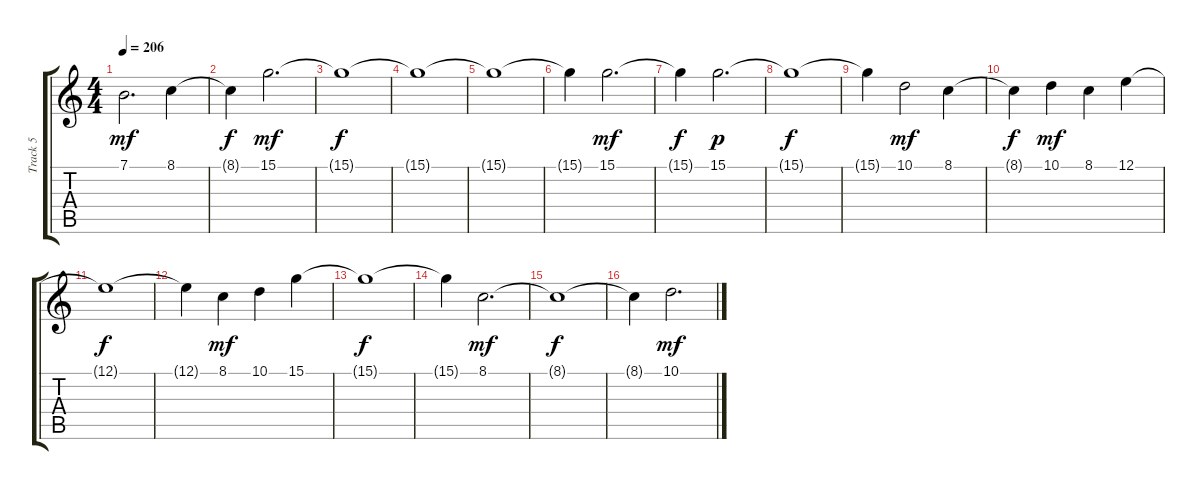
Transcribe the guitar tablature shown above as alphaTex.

\track ("Track 5" "Track 5") {instrument piccolo}
\staff {score tabs}
\tuning (E4 B3 G3 D3 A2 E2) {hide}
\ts (4 4)
\tempo 206
\clef g2
\ks c
7.1.2{d dy mf} 8.1.4 |
8.1{t}.4{dy f} 15.1.2{d dy mf} |
15.1{t}.1{dy f} |
15.1{t}.1 |
15.1{t}.1 |
15.1{t}.4 15.1.2{d dy mf} |
15.1{t}.4{dy f} 15.1.2{d dy p} |
15.1{t}.1{dy f} |
15.1{t}.4 10.1.2{dy mf} 8.1.4 |
8.1{t}.4{dy f} 10.1.4{dy mf} 8.1.4 12.1.4 |
12.1{t}.1{dy f} |
12.1{t}.4 8.1.4{dy mf} 10.1.4 15.1.4 |
15.1{t}.1{dy f} |
15.1{t}.4 8.1.2{d dy mf} |
8.1{t}.1{dy f} |
8.1{t}.4 10.1.2{d dy mf}
